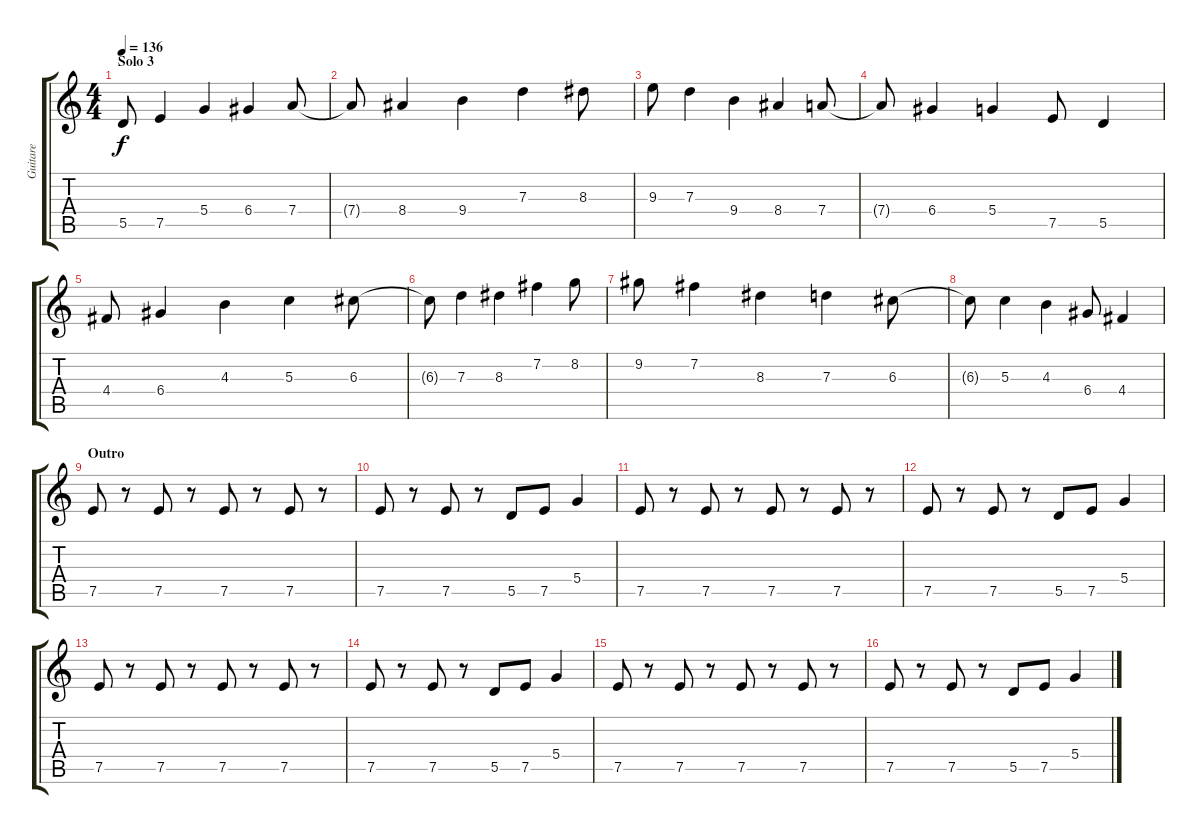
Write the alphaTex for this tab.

\track ("Guitare" "Guitare") {instrument overdrivenguitar}
\staff {score tabs}
\tuning (E4 B3 G3 D3 A2 E2) {hide}
\ts (4 4)
\section ("" "Solo 3")
\tempo 136
\clef g2
\ks c
5.5.8{dy f} 7.5.4 5.4.4 6.4.4 7.4.8 |
7.4{t}.8 8.4.4 9.4.4 7.3.4 8.3.8 |
9.3.8 7.3.4 9.4.4 8.4.4 7.4.8 |
7.4{t}.8 6.4.4 5.4.4 7.5.8 5.5.4 |
4.4.8 6.4.4 4.3.4 5.3.4 6.3.8 |
6.3{t}.8 7.3.4 8.3.4 7.2.4 8.2.8 |
9.2.8 7.2.4 8.3.4 7.3.4 6.3.8 |
6.3{t}.8 5.3.4 4.3.4 6.4.8 4.4.4 |
\section ("" "Outro")
7.5.8 r.8 7.5.8 r.8 7.5.8 r.8 7.5.8 r.8 |
7.5.8 r.8 7.5.8 r.8 5.5.8 7.5.8 5.4.4 |
7.5.8 r.8 7.5.8 r.8 7.5.8 r.8 7.5.8 r.8 |
7.5.8 r.8 7.5.8 r.8 5.5.8 7.5.8 5.4.4 |
7.5.8 r.8 7.5.8 r.8 7.5.8 r.8 7.5.8 r.8 |
7.5.8 r.8 7.5.8 r.8 5.5.8 7.5.8 5.4.4 |
7.5.8 r.8 7.5.8 r.8 7.5.8 r.8 7.5.8 r.8 |
7.5.8 r.8 7.5.8 r.8 5.5.8 7.5.8 5.4.4
